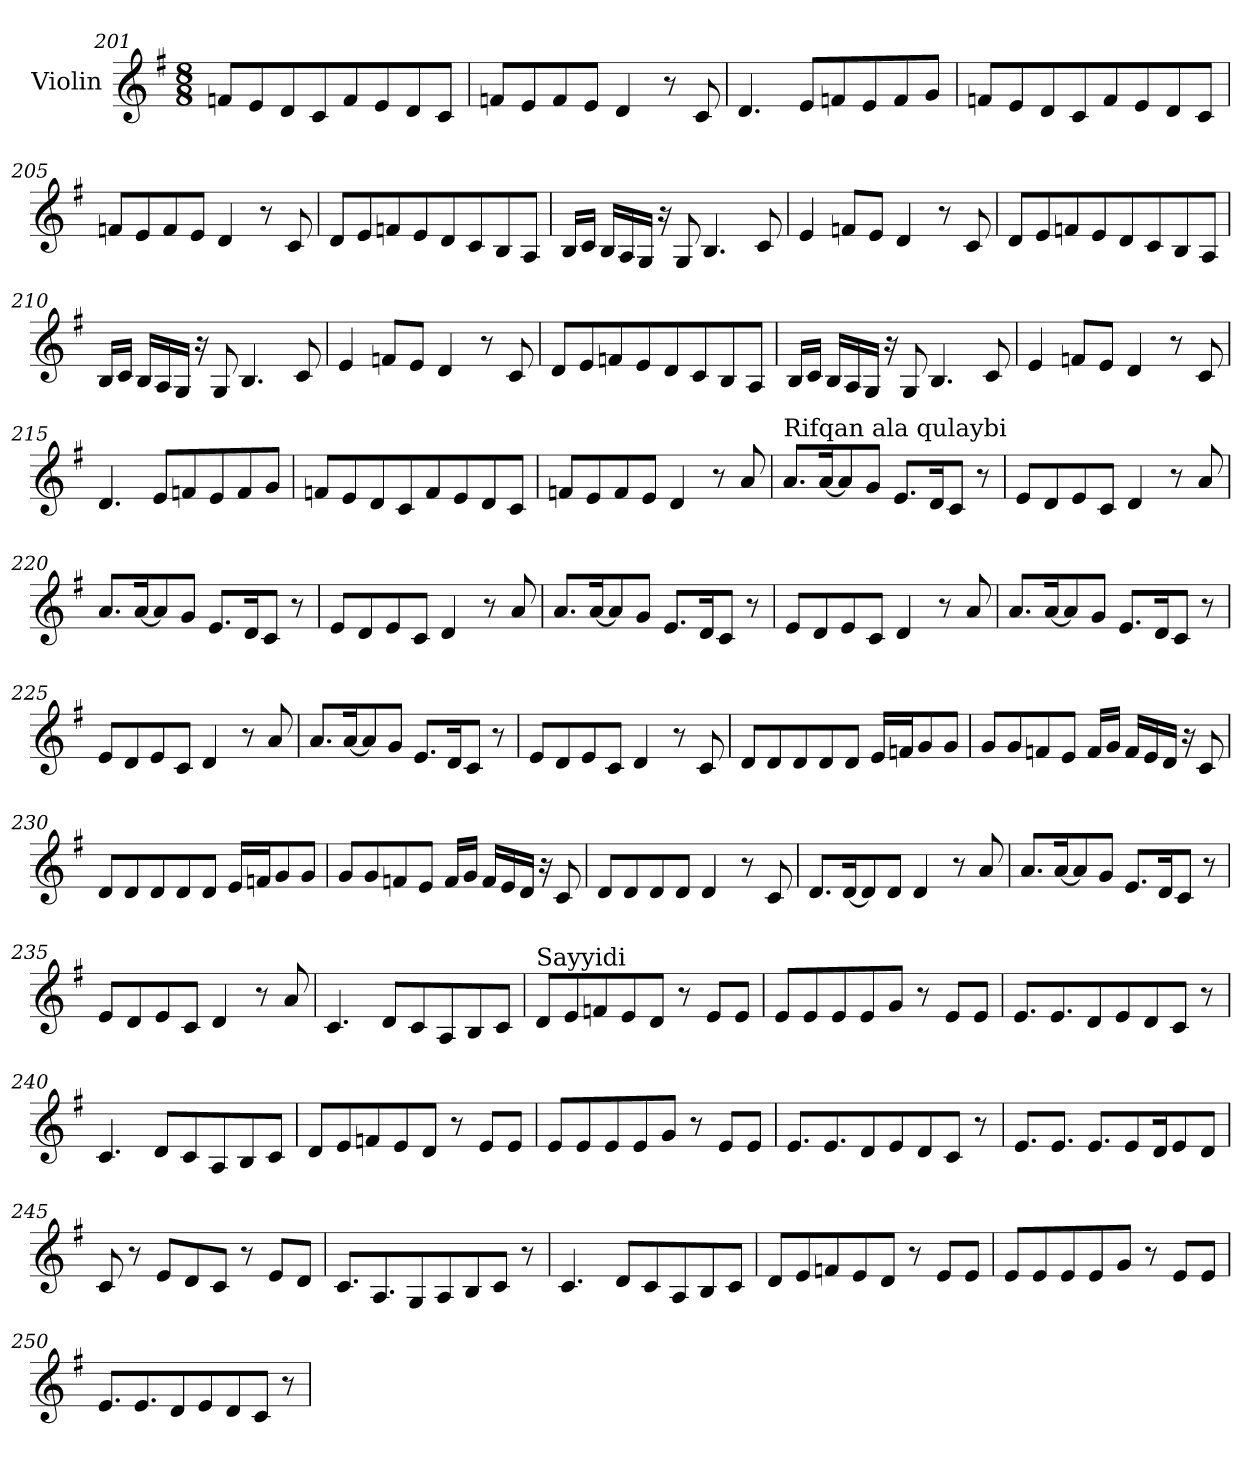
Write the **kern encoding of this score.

**kern
*part1
*staff1
*I"Violin
!!LO:LB:g=z
*clefG2
*k[f#]
*G:
*M8/8
=201
8fn/L
8e/
8d/
8c/
8f/
8e/
8d/
8c/J
=202
8fn/L
8e/
8f/
8e/J
4d/
8r
8c/
=203
4.d/
8e/L
8fn/
8e/
8f/
8g/J
=204
8fn/L
8e/
8d/
8c/
8f/
8e/
8d/
8c/J
!!LO:LB:g=z
=205
8fn/L
8e/
8f/
8e/J
4d/
8r
8c/
=206
8d/L
8e/
8fn/
8e/
8d/
8c/
8B/
8A/J
=207
16B/LL
16c/JJ
16B/LL
16A/
16G/JJ
16r
8G/
4.B/
8c/
!!LO:LB:g=z
=208
4e/
8fn/L
8e/J
4d/
8r
8c/
=209
8d/L
8e/
8fn/
8e/
8d/
8c/
8B/
8A/J
=210
16B/LL
16c/JJ
16B/LL
16A/
16G/JJ
16r
8G/
4.B/
8c/
=211
4e/
8fn/L
8e/J
4d/
8r
8c/
!!LO:PB:g=z
=212
8d/L
8e/
8fn/
8e/
8d/
8c/
8B/
8A/J
=213
16B/LL
16c/JJ
16B/LL
16A/
16G/JJ
16r
8G/
4.B/
8c/
=214
4e/
8fn/L
8e/J
4d/
8r
8c/
=215
4.d/
8e/L
8fn/
8e/
8f/
8g/J
!!LO:LB:g=z
=216
8fn/L
8e/
8d/
8c/
8f/
8e/
8d/
8c/J
=217
8fn/L
8e/
8f/
8e/J
4d/
8r
8a/
=218
!LO:TX:a:t=Rifqan ala qulaybi
8.a/L
[16a/K
8a/]
8g/J
8.e/L
16d/K
8c/J
8r
=219
8e/L
8d/
8e/
8c/J
4d/
8r
8a/
!!LO:LB:g=z
=220
8.a/L
[16a/K
8a/]
8g/J
8.e/L
16d/K
8c/J
8r
=221
8e/L
8d/
8e/
8c/J
4d/
8r
8a/
=222
8.a/L
[16a/K
8a/]
8g/J
8.e/L
16d/K
8c/J
8r
=223
8e/L
8d/
8e/
8c/J
4d/
8r
8a/
!!LO:LB:g=z
=224
8.a/L
[16a/K
8a/]
8g/J
8.e/L
16d/K
8c/J
8r
=225
8e/L
8d/
8e/
8c/J
4d/
8r
8a/
=226
8.a/L
[16a/K
8a/]
8g/J
8.e/L
16d/K
8c/J
8r
=227
8e/L
8d/
8e/
8c/J
4d/
8r
8c/
!!LO:LB:g=z
=228
8d/L
8d/
8d/
8d/
8d/J
16e/LL
16fn/J
8g/
8g/J
=229
8g/L
8g/
8fn/
8e/J
16f/LL
16g/JJ
16f/LL
16e/
16d/JJ
16r
8c/
=230
8d/L
8d/
8d/
8d/
8d/J
16e/LL
16fn/J
8g/
8g/J
!!LO:LB:g=z
=231
8g/L
8g/
8fn/
8e/J
16f/LL
16g/JJ
16f/LL
16e/
16d/JJ
16r
8c/
=232
8d/L
8d/
8d/
8d/J
4d/
8r
8c/
=233
8.d/L
[16d/K
8d/]
8d/J
4d/
8r
8a/
=234
8.a/L
[16a/K
8a/]
8g/J
8.e/L
16d/K
8c/J
8r
!!LO:LB:g=z
=235
8e/L
8d/
8e/
8c/J
4d/
8r
8a/
=236
4.c/
8d/L
8c/
8A/
8B/
8c/J
=237
!LO:TX:a:t=Sayyidi
8d/L
8e/
8fn/
8e/
8d/J
8r
8e/L
8e/J
=238
8e/L
8e/
8e/
8e/
8g/J
8r
8e/L
8e/J
!!LO:LB:g=z
=239
8.e/L
8.e/
8d/
8e/
8d/
8c/J
8r
=240
4.c/
8d/L
8c/
8A/
8B/
8c/J
=241
8d/L
8e/
8fn/
8e/
8d/J
8r
8e/L
8e/J
=242
8e/L
8e/
8e/
8e/
8g/J
8r
8e/L
8e/J
!!LO:PB:g=z
=243
8.e/L
8.e/
8d/
8e/
8d/
8c/J
8r
=244
8.e/L
8.e/J
8.e/L
8e/
16d/K
8e/
8d/J
=245
8c/
8r
8e/L
8d/
8c/J
8r
8e/L
8d/J
=246
8.c/L
8.A/
8G/
8A/
8B/
8c/J
8r
!!LO:LB:g=z
=247
4.c/
8d/L
8c/
8A/
8B/
8c/J
=248
8d/L
8e/
8fn/
8e/
8d/J
8r
8e/L
8e/J
=249
8e/L
8e/
8e/
8e/
8g/J
8r
8e/L
8e/J
=250
8.e/L
8.e/
8d/
8e/
8d/
8c/J
8r
=
*-
